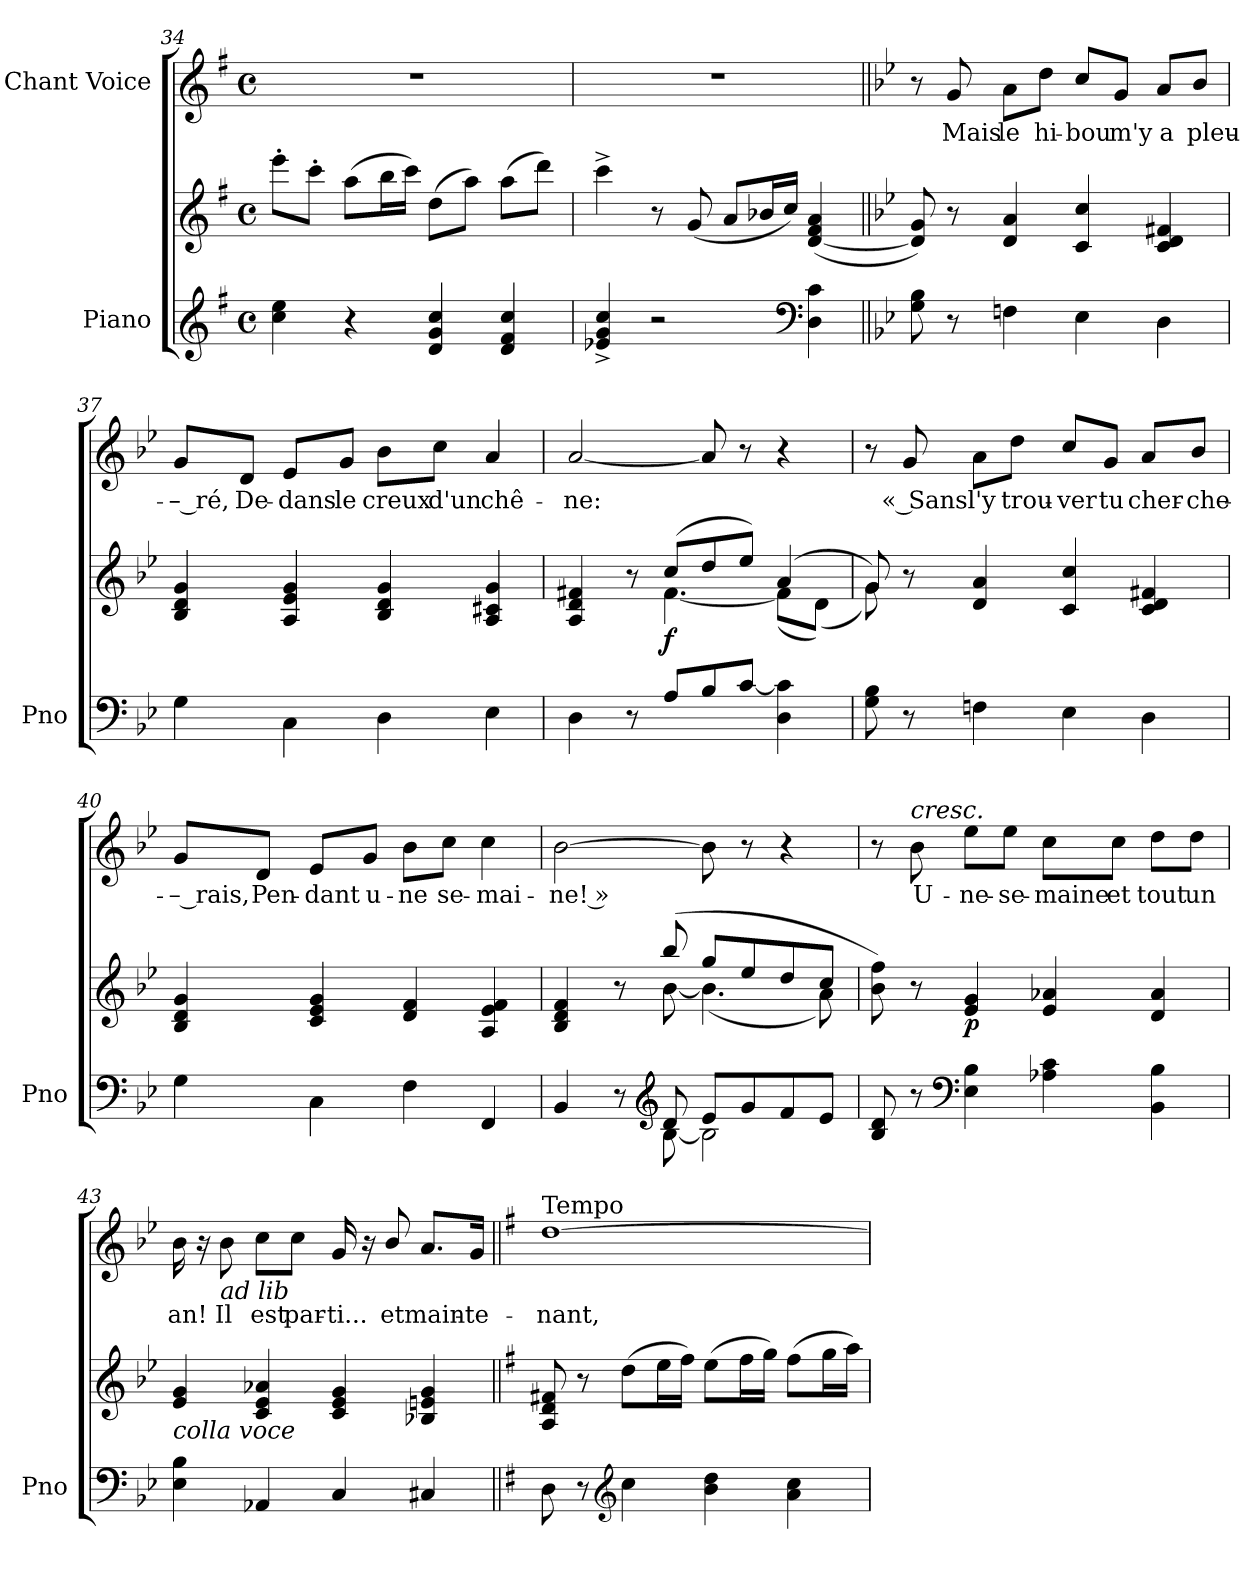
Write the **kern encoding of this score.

**kern	**kern	**dynam	**kern	**text
*part2	*part2	*part2	*part1	*part1
*staff3	*staff2	*staff2/3	*staff1	*staff1
*I"Piano	*	*	*I"Chant Voice	*
*I'Pno	*	*	*	*
*clefG2	*clefG2	*	*clefG2	*
*k[f#]	*k[f#]	*	*k[f#]	*
*M4/4	*M4/4	*	*M4/4	*
*met(c)	*met(c)	*	*met(c)	*
=34	=34	=34	=34	=34
4cc\ 4ee\	8eee'\L	.	1r	.
.	8ccc'\J	.	.	.
4r	(8aa\L	.	.	.
.	16bb\L	.	.	.
.	16ccc\JJ)	.	.	.
4d/ 4g/ 4cc/	(8dd\L	.	.	.
.	8aa\J)	.	.	.
4d/ 4f#/ 4cc/	(8aa\L	.	.	.
.	8ddd\J)	.	.	.
=35	=35	=35	=35	=35
4e-X/^ 4g/^ 4cc/^	4ccc^\	.	1r	.
2r	8r	.	.	.
.	(8g/	.	.	.
.	8a/L	.	.	.
.	16b-X/L	.	.	.
.	16cc/JJ)	.	.	.
*clefF4	*	*	*	*
4D\ 4c\	(<[4d/ 4f#/ 4a/	.	.	.
!!LO:LB:g=z
=36||	=36||	=36||	=36||	=36||
*k[b-e-]	*k[b-e-]	*	*k[b-e-]	*
8G\ 8B-\	8d/] 8g/)	.	8r	.
!	!	!	!	!LO:LY:b
8r	8r	.	8g/	Mais
!	!	!	!	!LO:LY:b
4Fn\	4d/ 4a/	.	8a\L	le
!	!	!	!	!LO:LY:b
.	.	.	8dd\J	hi-
!	!	!	!	!LO:LY:b
4E-\	4c/ 4cc/	.	8cc/L	-bou
!	!	!	!	!LO:LY:b
.	.	.	8g/J	m'y
!	!	!	!	!LO:LY:b
4D\	4c/ 4d/ 4f#X/	.	8a/L	a
!	!	!	!	!LO:LY:b
.	.	.	8b-/J	pleu-
!!LO:PB:g=z
=37	=37	=37	=37	=37
!	!	!	!	!LO:LY:b
4G\	4B-/ 4d/ 4g/	.	8g/L	-– ré,
!	!	!	!	!LO:LY:b
.	.	.	8d/J	De-
!	!	!	!	!LO:LY:b
4C\	4A/ 4e-/ 4g/	.	8e-/L	-dans
!	!	!	!	!LO:LY:b
.	.	.	8g/J	le
!	!	!	!	!LO:LY:b
4D\	4B-/ 4d/ 4g/	.	8b-\L	creux
!	!	!	!	!LO:LY:b
.	.	.	8cc\J	d'un
!	!	!	!	!LO:LY:b
4E-\	4A/ 4c#X/ 4g/	.	4a/	chê-
=38	=38	=38	=38	=38
*	*^	*	*	*
!	!	!	!	!	!LO:LY:b
4D\	4A/ 4d/ 4f#X/	4.ryy	.	[2a/	-ne:
8r	8r	.	.	.	.
!	!	!	!LO:DY:b	!	!
8A/L	(<8cc/L	[4.f#\	f	.	.
8B-/	8dd/	.	.	8a/]	.
[8c/J	8ee-/J)	.	.	8r	.
4D\ 4c\]	(4a/	(>8f#\L]	.	4r	.
.	.	(8d\J)	.	.	.
=39	=39	=39	=39	=39	=39
8G\ 8B-\	8g/)	8g)	.	8r	.
!	!	!	!	!	!LO:LY:b
8r	8r	2..ryy	.	8g/	« Sans
!	!	!	!	!	!LO:LY:b
4Fn\	4d/ 4a/	.	.	8a\L	l'y
!	!	!	!	!	!LO:LY:b
.	.	.	.	8dd\J	trou-
!	!	!	!	!	!LO:LY:b
4E-\	4c/ 4cc/	.	.	8cc/L	-ver
!	!	!	!	!	!LO:LY:b
.	.	.	.	8g/J	tu
!	!	!	!	!	!LO:LY:b
4D\	4c/ 4d/ 4f#X/	.	.	8a/L	cher-
!	!	!	!	!	!LO:LY:b
.	.	.	.	8b-/J	-che-
*	*v	*v	*	*	*
!!LO:PB:g=z
=40	=40	=40	=40	=40
!	!	!	!	!LO:LY:b
4G\	4B-/ 4d/ 4g/	.	8g/L	-– rais,
!	!	!	!	!LO:LY:b
.	.	.	8d/J	Pen-
!	!	!	!	!LO:LY:b
4C\	4c/ 4e-/ 4g/	.	8e-/L	-dant
!	!	!	!	!LO:LY:b
.	.	.	8g/J	u-
!	!	!	!	!LO:LY:b
4F\	4d/ 4f/	.	8b-\L	-ne
!	!	!	!	!LO:LY:b
.	.	.	8cc\J	se-
!	!	!	!	!LO:LY:b
4FF/	4A/ 4e-/ 4f/	.	4cc\	-mai-
=41	=41	=41	=41	=41
*^	*^	*	*	*
!	!	!	!	!	!	!LO:LY:b
4BB-/	4.ryy	4B-/ 4d/ 4f/	4.ryy	.	[2b-\	-ne! »
8r	.	8r	.	.	.	.
*clefG2	*	*	*	*	*	*
8d/	[8B-\	(8bb-/	[8b-\	.	.	.
8e-/L	2B-\]	8gg/L	(4.b-\]	.	8b-\]	.
8g/	.	8ee-/	.	.	8r	.
8f/	.	8dd/	.	.	4r	.
8e-/J	.	8cc/J	8a\)	.	.	.
*v	*v	*	*	*	*	*
*	*v	*v	*	*	*
=42	=42	=42	=42	=42
8B-/ 8d/	8b-\ 8ff\)	.	8r	.
!	!	!	!LO:TX:a:i:t=cresc.	!
!	!	!	!	!LO:LY:b
8r	8r	.	8b-\	U-
*clefF4	*	*	*	*
!	!	!LO:DY:b	!	!LO:LY:b
4E-\ 4B-\	4e-/ 4g/	p	8ee-\L	-ne-
!	!	!	!	!LO:LY:b
.	.	.	8ee-\J	-se-
!	!	!	!	!LO:LY:b
4A-j\ 4c\	4e-/ 4a-X/	.	8cc\L	-maine
!	!	!	!	!LO:LY:b
.	.	.	8cc\J	et
!	!	!	!	!LO:LY:b
4BB-\ 4B-\	4d/ 4a-/	.	8dd\L	tout
!	!	!	!	!LO:LY:b
.	.	.	8dd\J	un
!!LO:LB:g=z
=43	=43	=43	=43	=43
!	!LO:TX:b:i:t=colla voce	!	!	!
!	!	!	!	!LO:LY:b
4E-\ 4B-\	4e-/ 4g/	.	16b-\	an!
.	.	.	16r	.
!	!	!	!LO:TX:b:i:t=ad lib	!
!	!	!	!	!LO:LY:b
.	.	.	8b-\	Il
!	!	!	!	!LO:LY:b
4AA-X/	4c/ 4e-/ 4a-X/	.	8cc\L	est
!	!	!	!	!LO:LY:b
.	.	.	8cc\J	par-
!	!	!	!	!LO:LY:b
4C/	4c/ 4e-/ 4g/	.	16g/	-ti...
.	.	.	16r	.
!	!	!	!	!LO:LY:b
.	.	.	8b-/	et
!	!	!	!	!LO:LY:b
4C#X/	4B-X/ 4en/ 4g/	.	8.a/L	main-
!	!	!	!	!LO:LY:b
.	.	.	16g/Jk	-te-
=44||	=44||	=44||	=44||	=44||
*k[f#]	*k[f#]	*	*k[f#]	*
!	!	!	!LO:TX:a:t=Tempo	!
!	!	!	!	!LO:LY:b
8D\	8A/ 8d/ 8f#X/	.	[1dd	-nant,
8r	8r	.	.	.
*clefG2	*	*	*	*
4cc\	(8dd\L	.	.	.
.	16ee\L	.	.	.
.	16ff#\JJ)	.	.	.
4b\ 4dd\	(8ee\L	.	.	.
.	16ff#\L	.	.	.
.	16gg\JJ)	.	.	.
4a\ 4cc\	(8ff#\L	.	.	.
.	16gg\L	.	.	.
.	16aa\JJ)	.	.	.
=	=	=	=	=
*-	*-	*-	*-	*-
